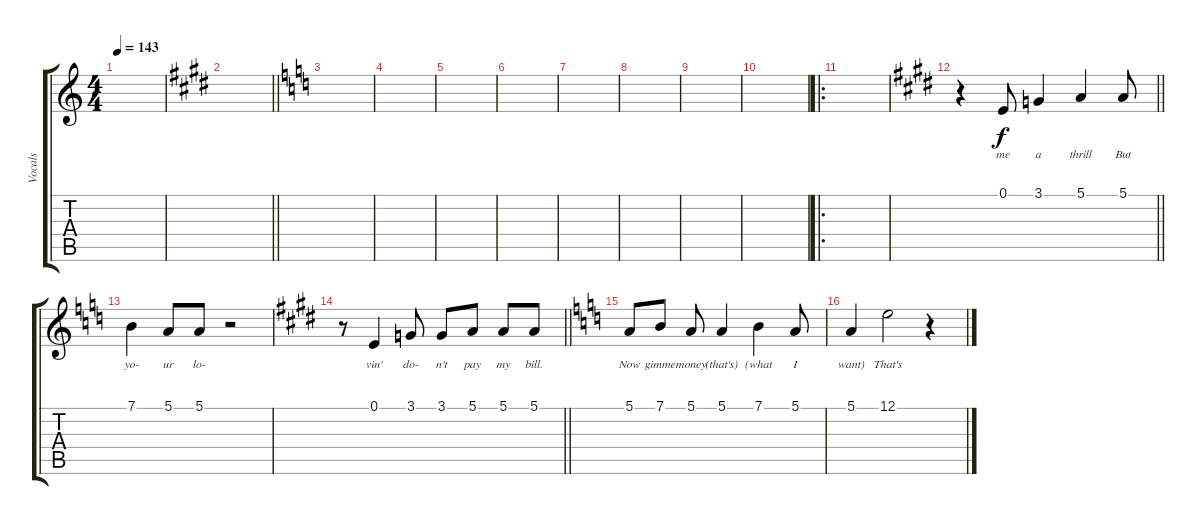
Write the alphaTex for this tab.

\track ("Vocals" "Vocals") {mute instrument acousticgrandpiano}
\staff {score tabs}
\tuning (E4 B3 G3 D3 A2 E2) {hide}
\ts (4 4)
\tempo 143
\clef g2
\ks c
|
\barLineRight lightlight
\ks c#minor
|
\ks c
|
|
|
|
|
|
|
|
\ro
|
\barLineRight lightlight
\ks c#minor
r.4 0.1.8{lyrics (0 "me") lyrics (1 "") lyrics (2 "") lyrics (3 "") lyrics (4 "")} 3.1.4{lyrics (0 "a") lyrics (1 "") lyrics (2 "") lyrics (3 "") lyrics (4 "")} 5.1.4{lyrics (0 "thrill") lyrics (1 "") lyrics (2 "") lyrics (3 "") lyrics (4 "")} 5.1.8{lyrics (0 "But") lyrics (1 "") lyrics (2 "") lyrics (3 "") lyrics (4 "")} |
\ks c
7.1.4{lyrics (0 "yo-") lyrics (1 "") lyrics (2 "") lyrics (3 "") lyrics (4 "")} 5.1.8{lyrics (0 "ur") lyrics (1 "") lyrics (2 "") lyrics (3 "") lyrics (4 "")} 5.1.8{lyrics (0 "lo-") lyrics (1 "") lyrics (2 "") lyrics (3 "") lyrics (4 "")} r.2 |
\barLineRight lightlight
\ks c#minor
r.8 0.1.4{lyrics (0 "vin'") lyrics (1 "") lyrics (2 "") lyrics (3 "") lyrics (4 "")} 3.1.8{lyrics (0 "do-") lyrics (1 "") lyrics (2 "") lyrics (3 "") lyrics (4 "")} 3.1.8{lyrics (0 "n't") lyrics (1 "") lyrics (2 "") lyrics (3 "") lyrics (4 "")} 5.1.8{lyrics (0 "pay") lyrics (1 "") lyrics (2 "") lyrics (3 "") lyrics (4 "")} 5.1.8{lyrics (0 "my") lyrics (1 "") lyrics (2 "") lyrics (3 "") lyrics (4 "")} 5.1.8{lyrics (0 "bill.") lyrics (1 "") lyrics (2 "") lyrics (3 "") lyrics (4 "")} |
\ks c
5.1.8{lyrics (0 "Now") lyrics (1 "") lyrics (2 "") lyrics (3 "") lyrics (4 "")} 7.1.8{lyrics (0 "gimme") lyrics (1 "") lyrics (2 "") lyrics (3 "") lyrics (4 "")} 5.1.8{lyrics (0 "money") lyrics (1 "") lyrics (2 "") lyrics (3 "") lyrics (4 "")} 5.1.4{lyrics (0 "(that's)") lyrics (1 "") lyrics (2 "") lyrics (3 "") lyrics (4 "")} 7.1.4{lyrics (0 "(what") lyrics (1 "") lyrics (2 "") lyrics (3 "") lyrics (4 "")} 5.1.8{lyrics (0 "I") lyrics (1 "") lyrics (2 "") lyrics (3 "") lyrics (4 "")} |
5.1.4{lyrics (0 "want)") lyrics (1 "") lyrics (2 "") lyrics (3 "") lyrics (4 "")} 12.1.2{lyrics (0 "That's") lyrics (1 "") lyrics (2 "") lyrics (3 "") lyrics (4 "")} r.4
